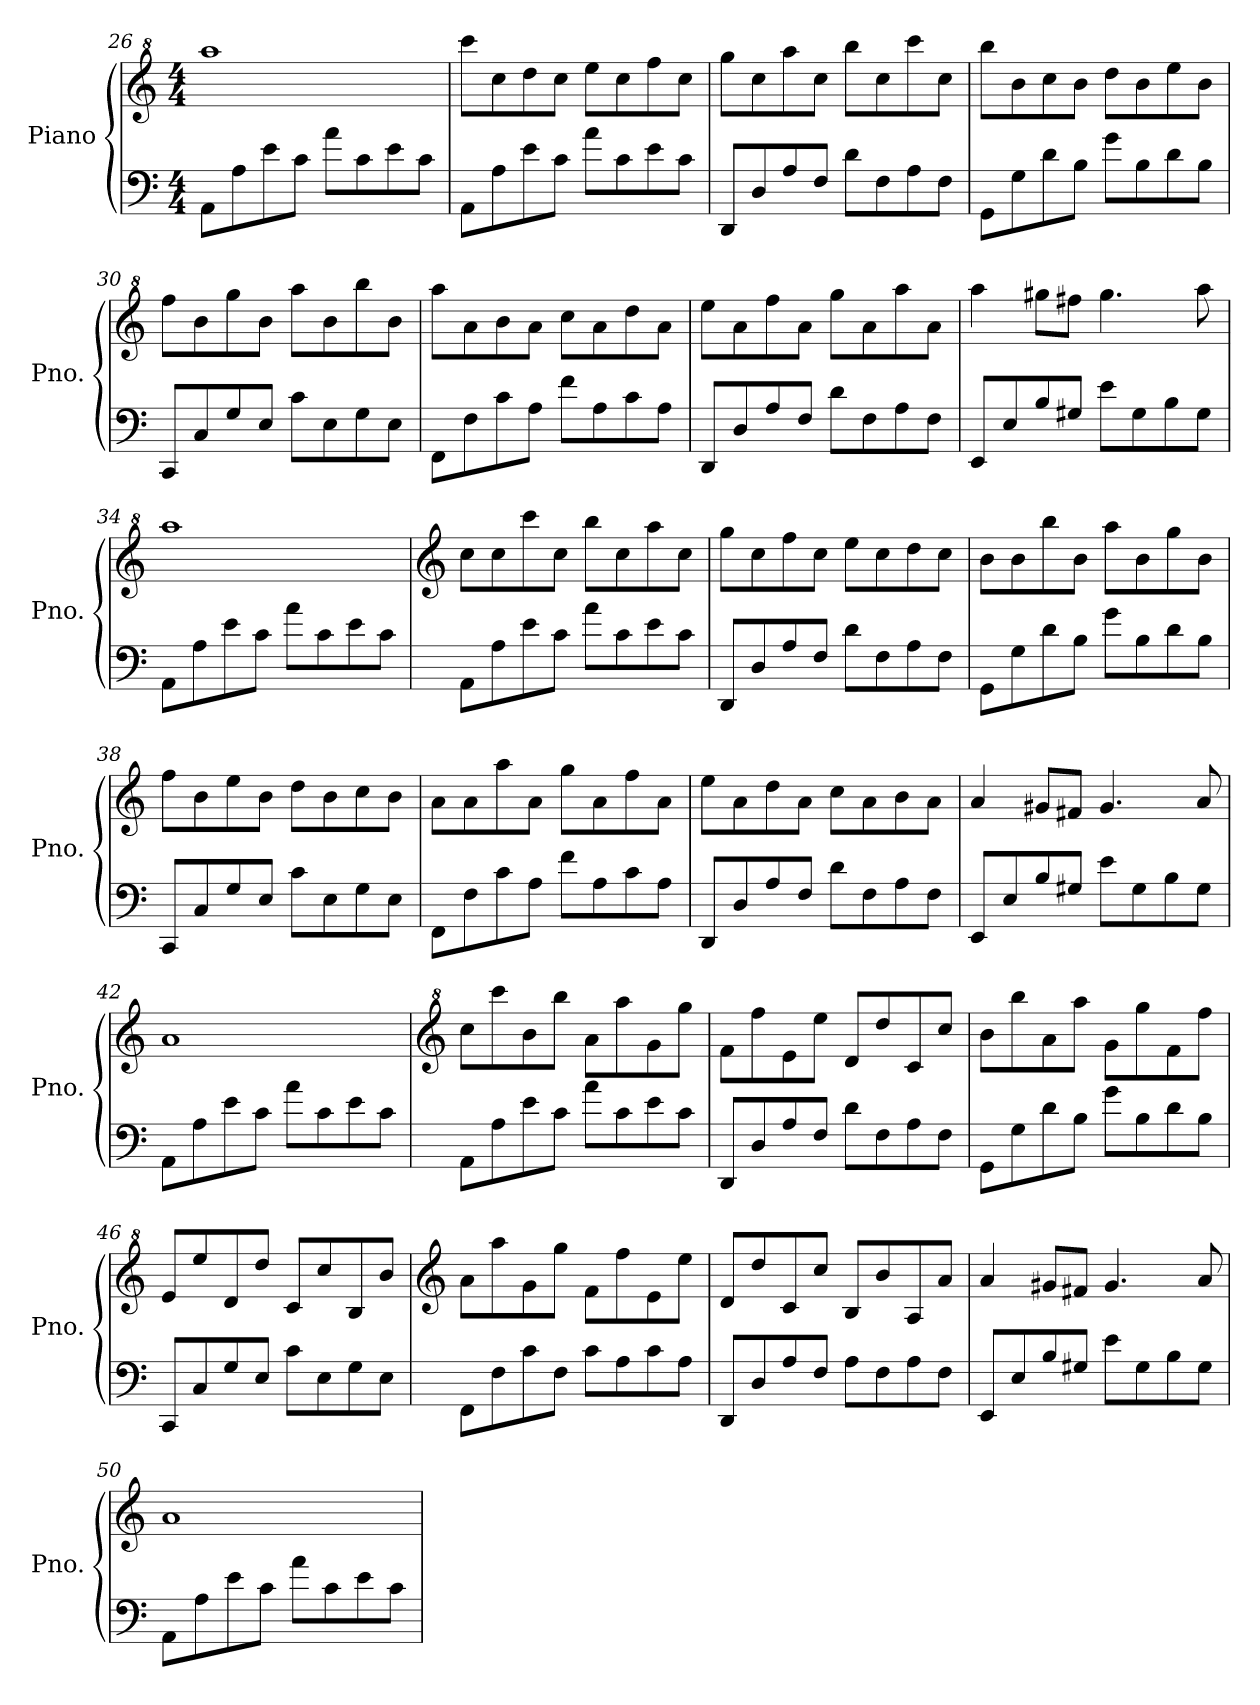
**kern	**kern
*part1	*part1
*staff2	*staff1
*I"Piano	*
*I'Pno.	*
*clefF4	*clefG^2
*k[]	*k[]
*M4/4	*M4/4
=26	=26
8AA\L	1aaa
8A\	.
8e\	.
8c\J	.
8a\L	.
8c\	.
8e\	.
8c\J	.
=27	=27
8AA\L	8cccc\L
8A\	8ccc\
8e\	8ddd\
8c\J	8ccc\J
8a\L	8eee\L
8c\	8ccc\
8e\	8fff\
8c\J	8ccc\J
=28	=28
8DD/L	8ggg\L
8D/	8ccc\
8A/	8aaa\
8F/J	8ccc\J
8d\L	8bbb\L
8F\	8ccc\
8A\	8cccc\
8F\J	8ccc\J
!!LO:LB:g=z
=29	=29
8GG\L	8bbb\L
8G\	8bb\
8d\	8ccc\
8B\J	8bb\J
8g\L	8ddd\L
8B\	8bb\
8d\	8eee\
8B\J	8bb\J
=30	=30
8CC/L	8fff\L
8C/	8bb\
8G/	8ggg\
8E/J	8bb\J
8c\L	8aaa\L
8E\	8bb\
8G\	8bbb\
8E\J	8bb\J
=31	=31
8FF\L	8aaa\L
8F\	8aa\
8c\	8bb\
8A\J	8aa\J
8f\L	8ccc\L
8A\	8aa\
8c\	8ddd\
8A\J	8aa\J
=32	=32
8DD/L	8eee\L
8D/	8aa\
8A/	8fff\
8F/J	8aa\J
8d\L	8ggg\L
8F\	8aa\
8A\	8aaa\
8F\J	8aa\J
=33	=33
8EE/L	4aaa\
8E/	.
8B/	8ggg#X\L
8G#X/J	8fff#X\J
8e\L	4.ggg#\
8G#\	.
8B\	.
8G#\J	8aaa\
!!LO:LB:g=z
=34	=34
8AA\L	1aaa
8A\	.
8e\	.
8c\J	.
8a\L	.
8c\	.
8e\	.
8c\J	.
=35	=35
*	*clefG2
8AA\L	8cc\L
8A\	8cc\
8e\	8ccc\
8c\J	8cc\J
8a\L	8bb\L
8c\	8cc\
8e\	8aa\
8c\J	8cc\J
=36	=36
8DD/L	8gg\L
8D/	8cc\
8A/	8ff\
8F/J	8cc\J
8d\L	8ee\L
8F\	8cc\
8A\	8dd\
8F\J	8cc\J
=37	=37
8GG\L	8b\L
8G\	8b\
8d\	8bb\
8B\J	8b\J
8g\L	8aa\L
8B\	8b\
8d\	8gg\
8B\J	8b\J
=38	=38
8CC/L	8ff\L
8C/	8b\
8G/	8ee\
8E/J	8b\J
8c\L	8dd\L
8E\	8b\
8G\	8cc\
8E\J	8b\J
!!LO:LB:g=z
=39	=39
8FF\L	8a\L
8F\	8a\
8c\	8aa\
8A\J	8a\J
8f\L	8gg\L
8A\	8a\
8c\	8ff\
8A\J	8a\J
=40	=40
8DD/L	8ee\L
8D/	8a\
8A/	8dd\
8F/J	8a\J
8d\L	8cc\L
8F\	8a\
8A\	8b\
8F\J	8a\J
=41	=41
8EE/L	4a/
8E/	.
8B/	8g#X/L
8G#X/J	8f#X/J
8e\L	4.g#/
8G#\	.
8B\	.
8G#\J	8a/
=42	=42
8AA\L	1a
8A\	.
8e\	.
8c\J	.
8a\L	.
8c\	.
8e\	.
8c\J	.
=43	=43
*	*clefG^2
8AA\L	8ccc\L
8A\	8cccc\
8e\	8bb\
8c\J	8bbb\J
8a\L	8aa\L
8c\	8aaa\
8e\	8gg\
8c\J	8ggg\J
!!LO:LB:g=z
=44	=44
8DD/L	8ff\L
8D/	8fff\
8A/	8ee\
8F/J	8eee\J
8d\L	8dd/L
8F\	8ddd/
8A\	8cc/
8F\J	8ccc/J
=45	=45
8GG\L	8bb\L
8G\	8bbb\
8d\	8aa\
8B\J	8aaa\J
8g\L	8gg\L
8B\	8ggg\
8d\	8ff\
8B\J	8fff\J
=46	=46
8CC/L	8ee/L
8C/	8eee/
8G/	8dd/
8E/J	8ddd/J
8c\L	8cc/L
8E\	8ccc/
8G\	8b/
8E\J	8bb/J
=47	=47
*	*clefG2
8FF\L	8a\L
8F\	8aa\
8c\	8g\
8F\J	8gg\J
8c\L	8f\L
8A\	8ff\
8c\	8e\
8A\J	8ee\J
=48	=48
8DD/L	8d/L
8D/	8dd/
8A/	8c/
8F/J	8cc/J
8A\L	8B/L
8F\	8b/
8A\	8A/
8F\J	8a/J
!!LO:LB:g=z
=49	=49
8EE/L	4a/
8E/	.
8B/	8g#X/L
8G#X/J	8f#X/J
8e\L	4.g#/
8G#\	.
8B\	.
8G#\J	8a/
=50	=50
8AA\L	1a
8A\	.
8e\	.
8c\J	.
8a\L	.
8c\	.
8e\	.
8c\J	.
=	=
*-	*-
